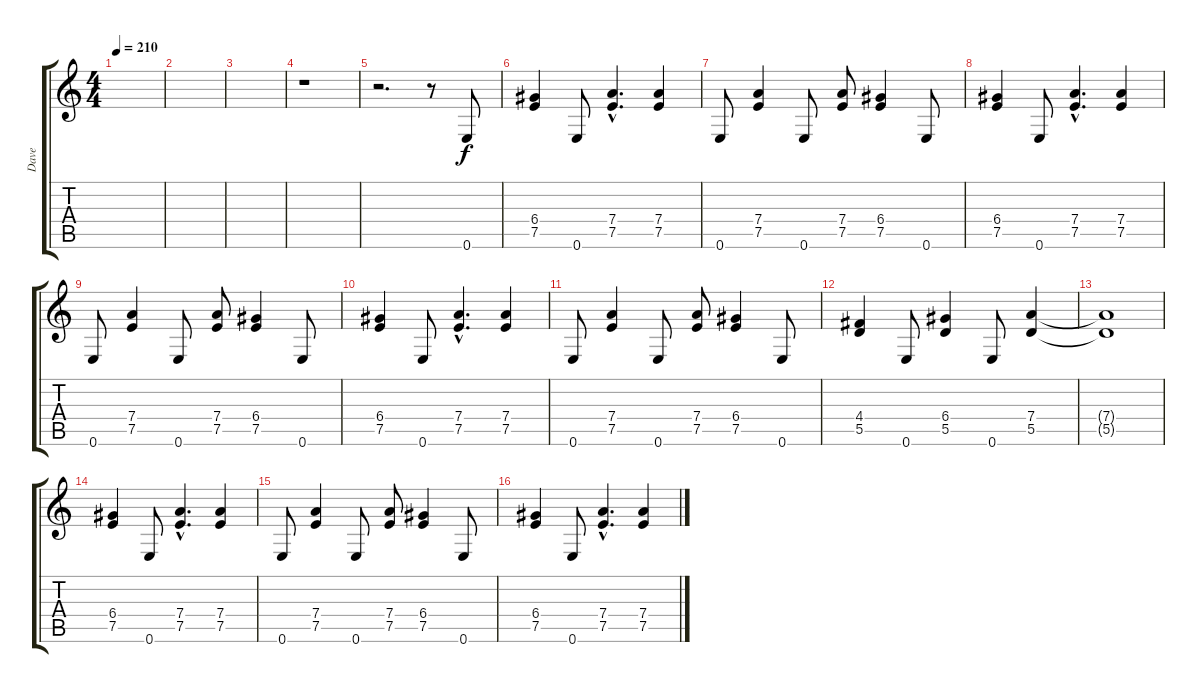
\track ("Dave" "Dave") {instrument distortionguitar}
\staff {score tabs}
\tuning (E4 B3 G3 D3 A2 E2) {hide}
\ts (4 4)
\tempo 210
\clef g2
\ks c
|
|
|
r.1 |
r.2{d} r.8 0.6.8 |
(6.4 7.5).4 0.6.8 (7.4{hac} 7.5{hac}).4{d} (7.4 7.5).4 |
0.6.8 (7.4 7.5).4 0.6.8 (7.4 7.5).8 (6.4 7.5).4 0.6.8 |
(6.4 7.5).4 0.6.8 (7.4{hac} 7.5{hac}).4{d} (7.4 7.5).4 |
0.6.8 (7.4 7.5).4 0.6.8 (7.4 7.5).8 (6.4 7.5).4 0.6.8 |
(6.4 7.5).4 0.6.8 (7.4{hac} 7.5{hac}).4{d} (7.4 7.5).4 |
0.6.8 (7.4 7.5).4 0.6.8 (7.4 7.5).8 (6.4 7.5).4 0.6.8 |
(4.4 5.5).4 0.6.8 (6.4 5.5).4 0.6.8 (7.4 5.5).4 |
(7.4{t} 5.5{t}).1 |
(6.4 7.5).4 0.6.8 (7.4{hac} 7.5{hac}).4{d} (7.4 7.5).4 |
0.6.8 (7.4 7.5).4 0.6.8 (7.4 7.5).8 (6.4 7.5).4 0.6.8 |
(6.4 7.5).4 0.6.8 (7.4{hac} 7.5{hac}).4{d} (7.4 7.5).4
